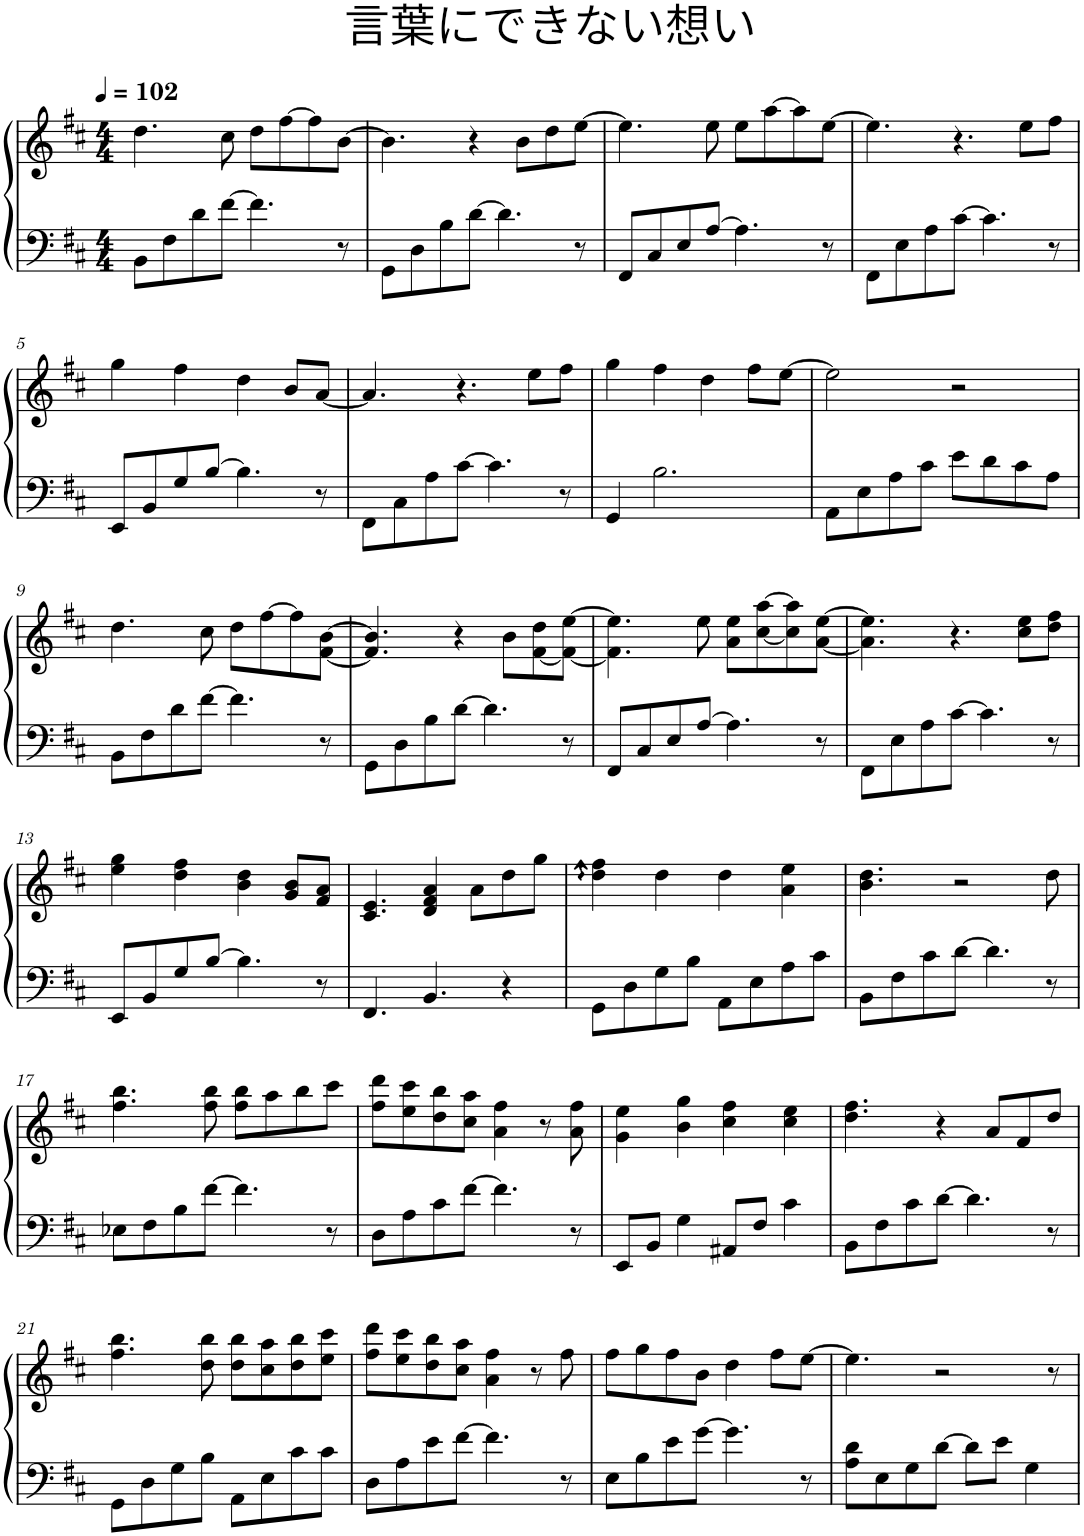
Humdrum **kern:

**kern	**kern
*part1	*part1
*staff2	*staff1
*I"钢琴	*
*clefF4	*clefG2
*k[f#c#]	*k[f#c#]
*M4/4	*M4/4
*MM102	*MM102
=1	=1
8BB\L	4.dd\
8F#\	.
8d\	.
[8f#\J	8cc#\
4.f#\]	8dd\L
.	[8ff#\
.	8ff#\]
8r	[8b\J
=2	=2
8GG\L	4.b\]
8D\	.
8B\	.
[8d\J	4r
4.d\]	.
.	8b\L
.	8dd\
8r	[8ee\J
=3	=3
8FF#/L	4.ee\]
8C#/	.
8E/	.
[8A/J	8ee\
4.A\]	8ee\L
.	[8aa\
.	8aa\]
8r	[8ee\J
=4	=4
8FF#\L	4.ee\]
8E\	.
8A\	.
[8c#\J	4.r
4.c#\]	.
.	8ee\L
8r	8ff#\J
!!LO:LB:g=z
=5	=5
8EE/L	4gg\
8BB/	.
8G/	4ff#\
[8B/J	.
4.B\]	4dd\
.	8b/L
8r	[8a/J
=6	=6
8FF#\L	4.a/]
8C#\	.
8A\	.
[8c#\J	4.r
4.c#\]	.
.	8ee\L
8r	8ff#\J
=7	=7
4GG/	4gg\
2.B\	4ff#\
.	4dd\
.	8ff#\L
.	[8ee\J
=8	=8
8AA\L	2ee\]
8E\	.
8A\	.
8c#\J	.
8e\L	2r
8d\	.
8c#\	.
8A\J	.
!!LO:LB:g=z
=9	=9
8BB\L	4.dd\
8F#\	.
8d\	.
[8f#\J	8cc#\
4.f#\]	8dd\L
.	[8ff#\
.	8ff#\]
8r	[8f#\ [8b\J
=10	=10
8GG\L	4.f#/] 4.b/]
8D\	.
8B\	.
[8d\J	4r
4.d\]	.
.	8b\L
.	[8f#\ 8dd\
8r	8f#\_ [8ee\J
=11	=11
8FF#/L	4.f#\] 4.ee\]
8C#/	.
8E/	.
[8A/J	8ee\
4.A\]	8a\ 8ee\L
.	[8cc#\ [8aa\
.	8cc#\] 8aa\]
8r	[8a\ [8ee\J
=12	=12
8FF#\L	4.a\] 4.ee\]
8E\	.
8A\	.
[8c#\J	4.r
4.c#\]	.
.	8cc#\ 8ee\L
8r	8dd\ 8ff#\J
!!LO:LB:g=z
=13	=13
8EE/L	4ee\ 4gg\
8BB/	.
8G/	4dd\ 4ff#\
[8B/J	.
4.B\]	4b\ 4dd\
.	8g/ 8b/L
8r	8f#/ 8a/J
=14	=14
4.FF#/	4.c#/ 4.e/
4.BB/	4d/ 4f#/ 4a/
.	8a\L
4r	8dd\
.	8gg\J
=15	=15
8GG\L	4dd\: 4ff#\:
8D\	.
8G\	4dd\
8B\J	.
8AA\L	4dd\
8E\	.
8A\	4a\ 4ee\
8c#\J	.
=16	=16
8BB\L	4.b\ 4.dd\
8F#\	.
8c#\	.
[8d\J	2r
4.d\]	.
8r	8dd\
!!LO:LB:g=z
=17	=17
8E-X\L	4.ff#\ 4.bb\
8F#\	.
8B\	.
[8f#\J	8ff#\ 8bb\
4.f#\]	8ff#\ 8bb\L
.	8aa\
.	8bb\
8r	8ccc#\J
=18	=18
8D\L	8ff#\ 8ddd\L
8A\	8ee\ 8ccc#\
8c#\	8dd\ 8bb\
[8f#\J	8cc#\ 8aa\J
4.f#\]	4a\ 4ff#\
.	8r
8r	8a\ 8ff#\
=19	=19
8EE/L	4g\ 4ee\
8BB/J	.
4G\	4b\ 4gg\
8AA#X/L	4cc#\ 4ff#\
8F#/J	.
4c#\	4cc#\ 4ee\
=20	=20
8BB\L	4.dd\ 4.ff#\
8F#\	.
8c#\	.
[8d\J	4r
4.d\]	.
.	8a/L
.	8f#/
8r	8dd/J
!!LO:LB:g=z
=21	=21
8GG\L	4.ff#\ 4.bb\
8D\	.
8G\	.
8B\J	8dd\ 8bb\
8AA\L	8dd\ 8bb\L
8E\	8cc#\ 8aa\
8c#\	8dd\ 8bb\
8c#\J	8ee\ 8ccc#\J
=22	=22
8D\L	8ff#\ 8ddd\L
8A\	8ee\ 8ccc#\
8e\	8dd\ 8bb\
[8f#\J	8cc#\ 8aa\J
4.f#\]	4a\ 4ff#\
.	8r
8r	8ff#\
=23	=23
8E\L	8ff#\L
8B\	8gg\
8e\	8ff#\
[8g\J	8b\J
4.g\]	4dd\
.	8ff#\L
8r	[8ee\J
=24	=24
8A\ 8d\L	4.ee\]
8E\	.
8G\	.
[8d\J	2r
8d\L]	.
8e\J	.
4G\	.
.	8r
=	=
*-	*-
